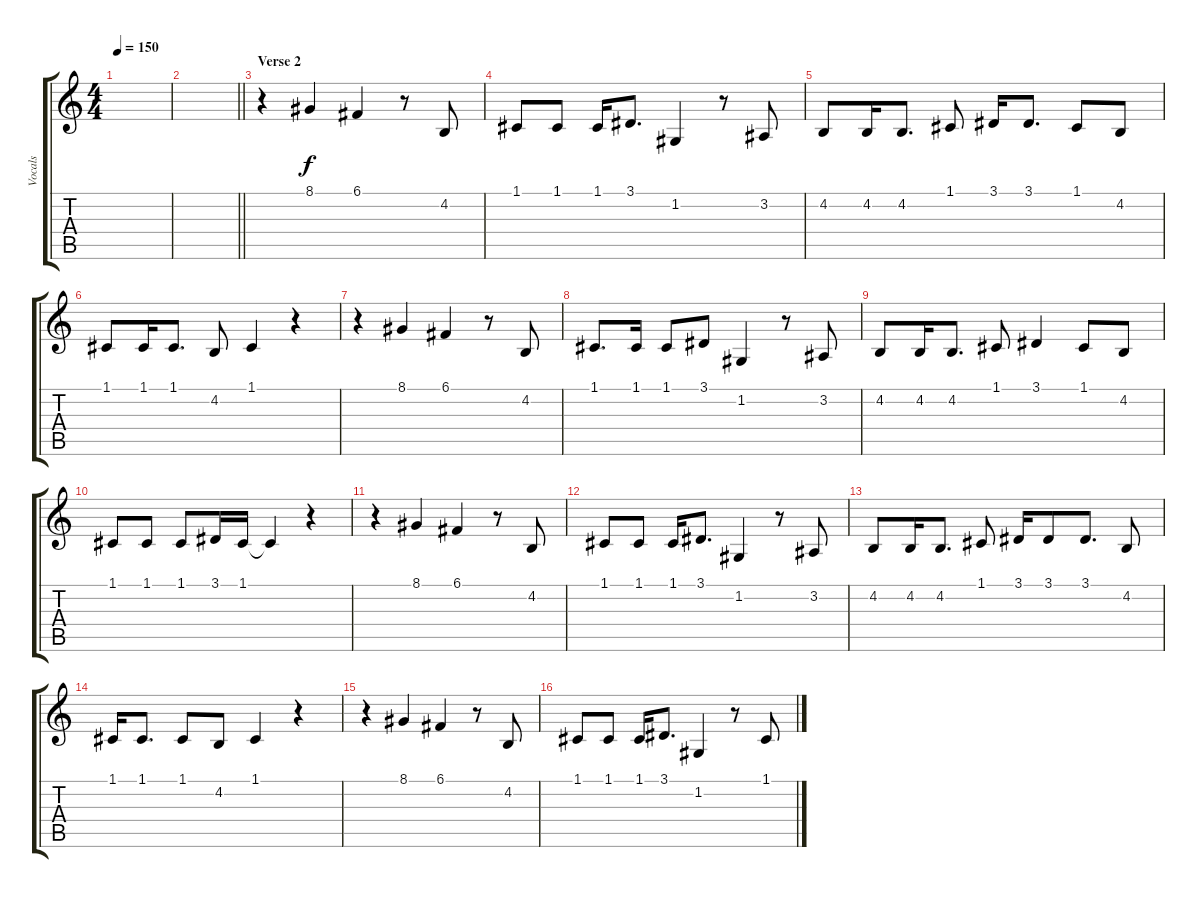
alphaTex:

\track ("Vocals" "Vocals") {instrument lead6voice}
\staff {score tabs}
\tuning (C4 G3 Eb3 Bb2 F2 C2) {hide}
\ts (4 4)
\tempo 150
\clef g2
\ks c
|
\barLineRight lightlight
|
\section ("" "Verse 2")
r.4 8.1.4 6.1.4 r.8 4.2.8 |
1.1.8 1.1.8 1.1.16 3.1.8{d} 1.2.4 r.8 3.2.8 |
4.2.8 4.2.16 4.2.8{d} 1.1.8 3.1.16 3.1.8{d} 1.1.8 4.2.8 |
1.1.8 1.1.16 1.1.8{d} 4.2.8 1.1.4 r.4 |
r.4 8.1.4 6.1.4 r.8 4.2.8 |
1.1.8{d} 1.1.16 1.1.8 3.1.8 1.2.4 r.8 3.2.8 |
4.2.8 4.2.16 4.2.8{d} 1.1.8 3.1.4 1.1.8 4.2.8 |
1.1.8 1.1.8 1.1.8 3.1.16 1.1.16 1.1{t}.4 r.4 |
r.4 8.1.4 6.1.4 r.8 4.2.8 |
1.1.8 1.1.8 1.1.16 3.1.8{d} 1.2.4 r.8 3.2.8 |
4.2.8 4.2.16 4.2.8{d} 1.1.8 3.1.16 3.1.8 3.1.8{d} 4.2.8 |
1.1.16 1.1.8{d} 1.1.8 4.2.8 1.1.4 r.4 |
r.4 8.1.4 6.1.4 r.8 4.2.8 |
1.1.8 1.1.8 1.1.16 3.1.8{d} 1.2.4 r.8 1.1.8
